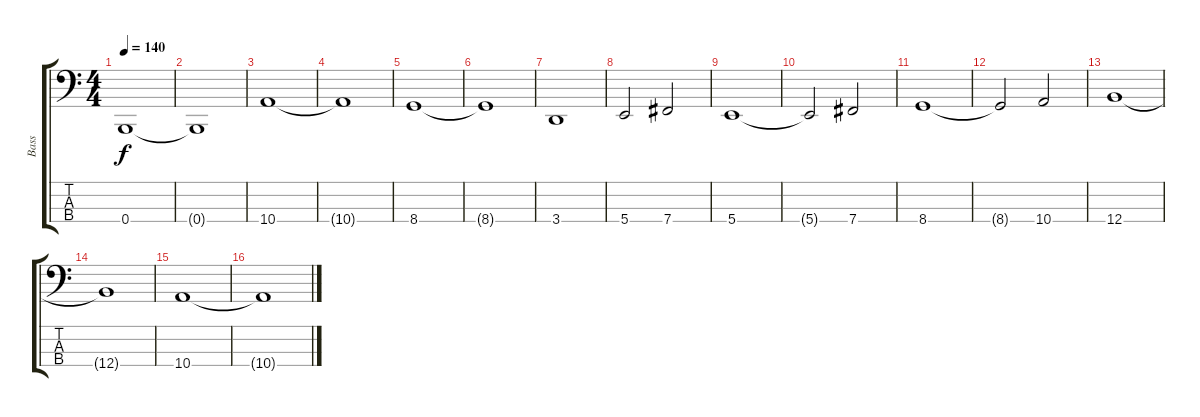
\track ("Bass" "Bass") {instrument electricbassfinger}
\staff {score tabs}
\tuning (E2 B1 Gb1 B0) {hide}
\ts (4 4)
\tempo 140
\clef f4
\ks c
0.4.1{dy f} |
0.4{t}.1 |
10.4.1 |
10.4{t}.1 |
8.4.1 |
8.4{t}.1 |
3.4.1 |
5.4.2 7.4.2 |
5.4.1 |
5.4{t}.2 7.4.2 |
8.4.1 |
8.4{t}.2 10.4.2 |
12.4.1 |
12.4{t}.1 |
10.4.1 |
10.4{t}.1
